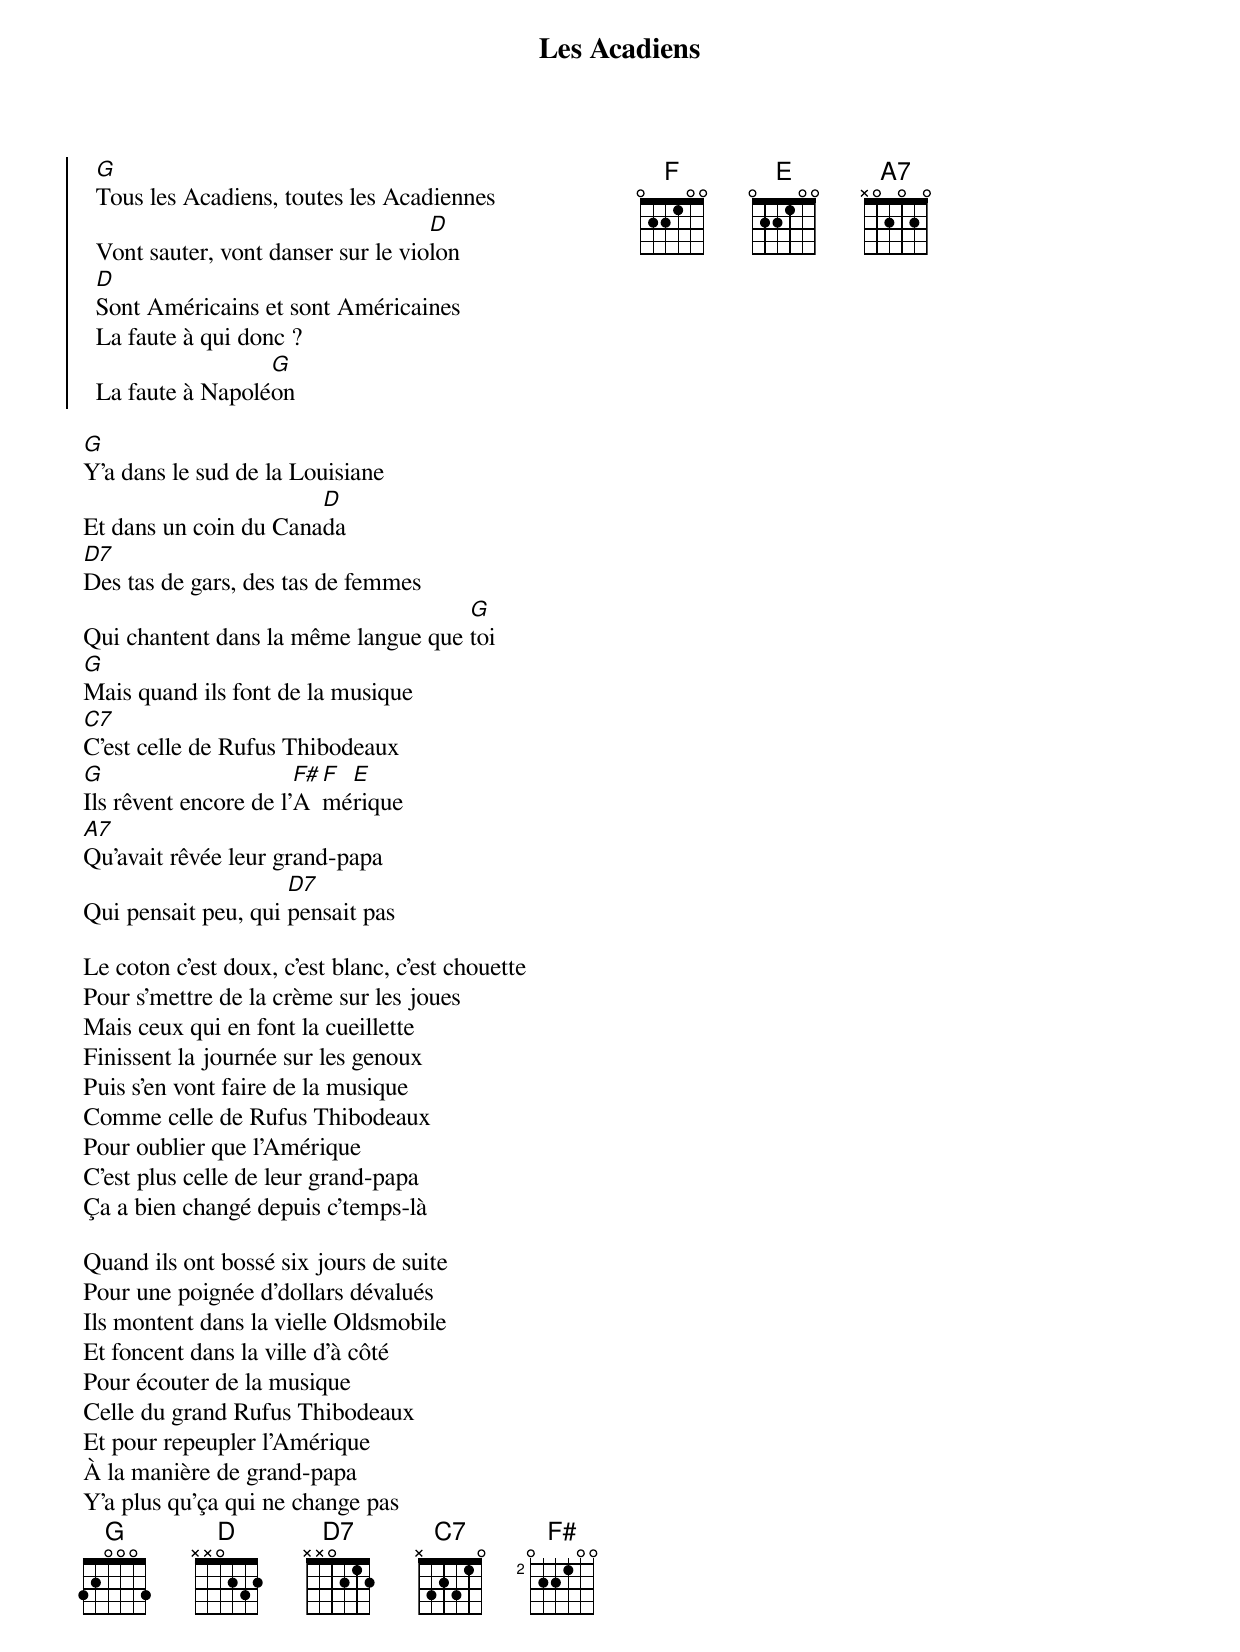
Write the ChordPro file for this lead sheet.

{title: Les Acadiens}
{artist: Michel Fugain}
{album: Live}
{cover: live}
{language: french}
{columns: 2}
{define: G frets 3 2 0 0 0 3}
{define: D frets X X 0 2 3 2}
{define: D7 frets X X 0 2 1 2}
{define: C7 frets X 3 2 3 1 0}
{define: F# base-fret 2 frets 0 2 2 1 0 0}
{define: F base-fret 1 frets 0 2 2 1 0 0}
{define: E frets 0 2 2 1 0 0}
{define: A7 frets X 0 2 0 2 0}

{start_of_chorus}
  [G]Tous les Acadiens, toutes les Acadiennes
  Vont sauter, vont danser sur le vio[D]lon
  [D]Sont Américains et sont Américaines
  La faute à qui donc ?
  La faute à Napolé[G]on
{end_of_chorus}

[G]Y'a dans le sud de la Louisiane
Et dans un coin du Cana[D]da
[D7]Des tas de gars, des tas de femmes
Qui chantent dans la même langue que [G]toi
[G]Mais quand ils font de la musique
[C7]C'est celle de Rufus Thibodeaux
[G]Ils rêvent encore de l'[F#]A[F]mé[E]rique
[A7]Qu'avait rêvée leur grand-papa
Qui pensait peu, qui [D7]pensait pas

Le coton c'est doux, c'est blanc, c'est chouette
Pour s'mettre de la crème sur les joues
Mais ceux qui en font la cueillette
Finissent la journée sur les genoux
Puis s'en vont faire de la musique
Comme celle de Rufus Thibodeaux
Pour oublier que l'Amérique
C'est plus celle de leur grand-papa
Ça a bien changé depuis c'temps-là

Quand ils ont bossé six jours de suite
Pour une poignée d'dollars dévalués
Ils montent dans la vielle Oldsmobile
Et foncent dans la ville d'à côté
Pour écouter de la musique
Celle du grand Rufus Thibodeaux
Et pour repeupler l'Amérique
À la manière de grand-papa
Y'a plus qu'ça qui ne change pas
